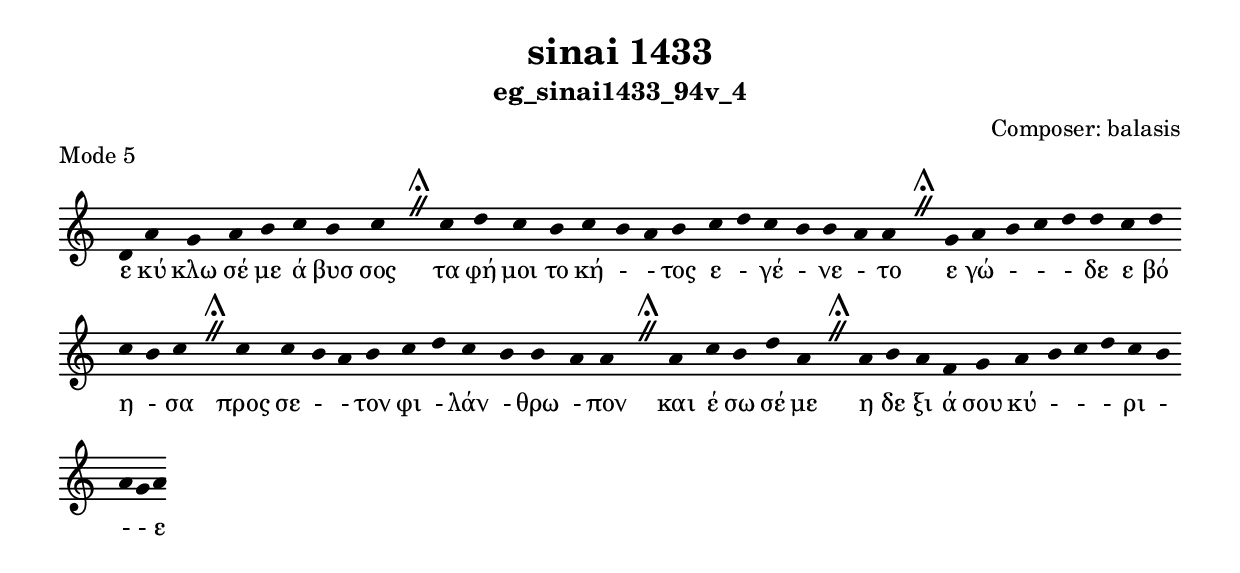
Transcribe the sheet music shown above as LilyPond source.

\include "gregorian.ly"

	\header {
 	  title = "sinai 1433"
	  subtitle = "eg_sinai1433_94v_4"
	  composer = "Composer: balasis"
	  piece = "Mode 5"
	}

	chant = {
	  d'4 a'4 g'4 a'4 b'4 c''4 b'4 c''4 \divisioMaior
 c''4 d''4 c''4 b'4 c''4 b'4 a'4 b'4 c''4 d''4 c''4 b'4 b'4 a'4 a'4 \divisioMaior
 g'4 a'4 b'4 c''4 d''4 d''4 c''4 d''4 c''4 b'4 c''4 \divisioMaior
 c''4 c''4 b'4 a'4 b'4 c''4 d''4 c''4 b'4 b'4 a'4 a'4 \divisioMaior
 a'4 c''4 b'4 d''4 a'4 \divisioMaior
 a'4 b'4 a'4 f'4 g'4 a'4 b'4 c''4 d''4 c''4 b'4 a'4 g'4 a'4\finalis
	}

	verba = \lyricmode {ε κύ κλω σέ με ά βυσ σος 
τα φή μοι το κή -  - τος ε - γέ - νε - το 
ε γώ -  -  - δε ε βό η - σα 
προς σε -  - τον φι - λάν - θρω - πον 
και έ σω σέ με 
η δε ξι ά σου κύ -  -  - ρι -  -  - ε 
	}


	\score {
	  \new Staff <<
	  \new Voice = "melody" \chant
	  \new Lyrics = "one" \lyricsto melody \verba
	  >>
	  \layout {
	    \context {
	      \Staff
	      \remove "Time_signature_engraver"
	      \remove "Bar_engraver"
	    }
	    \context {
	      \Voice
	      \remove "Stem_engraver"
	    }
	  }
	}